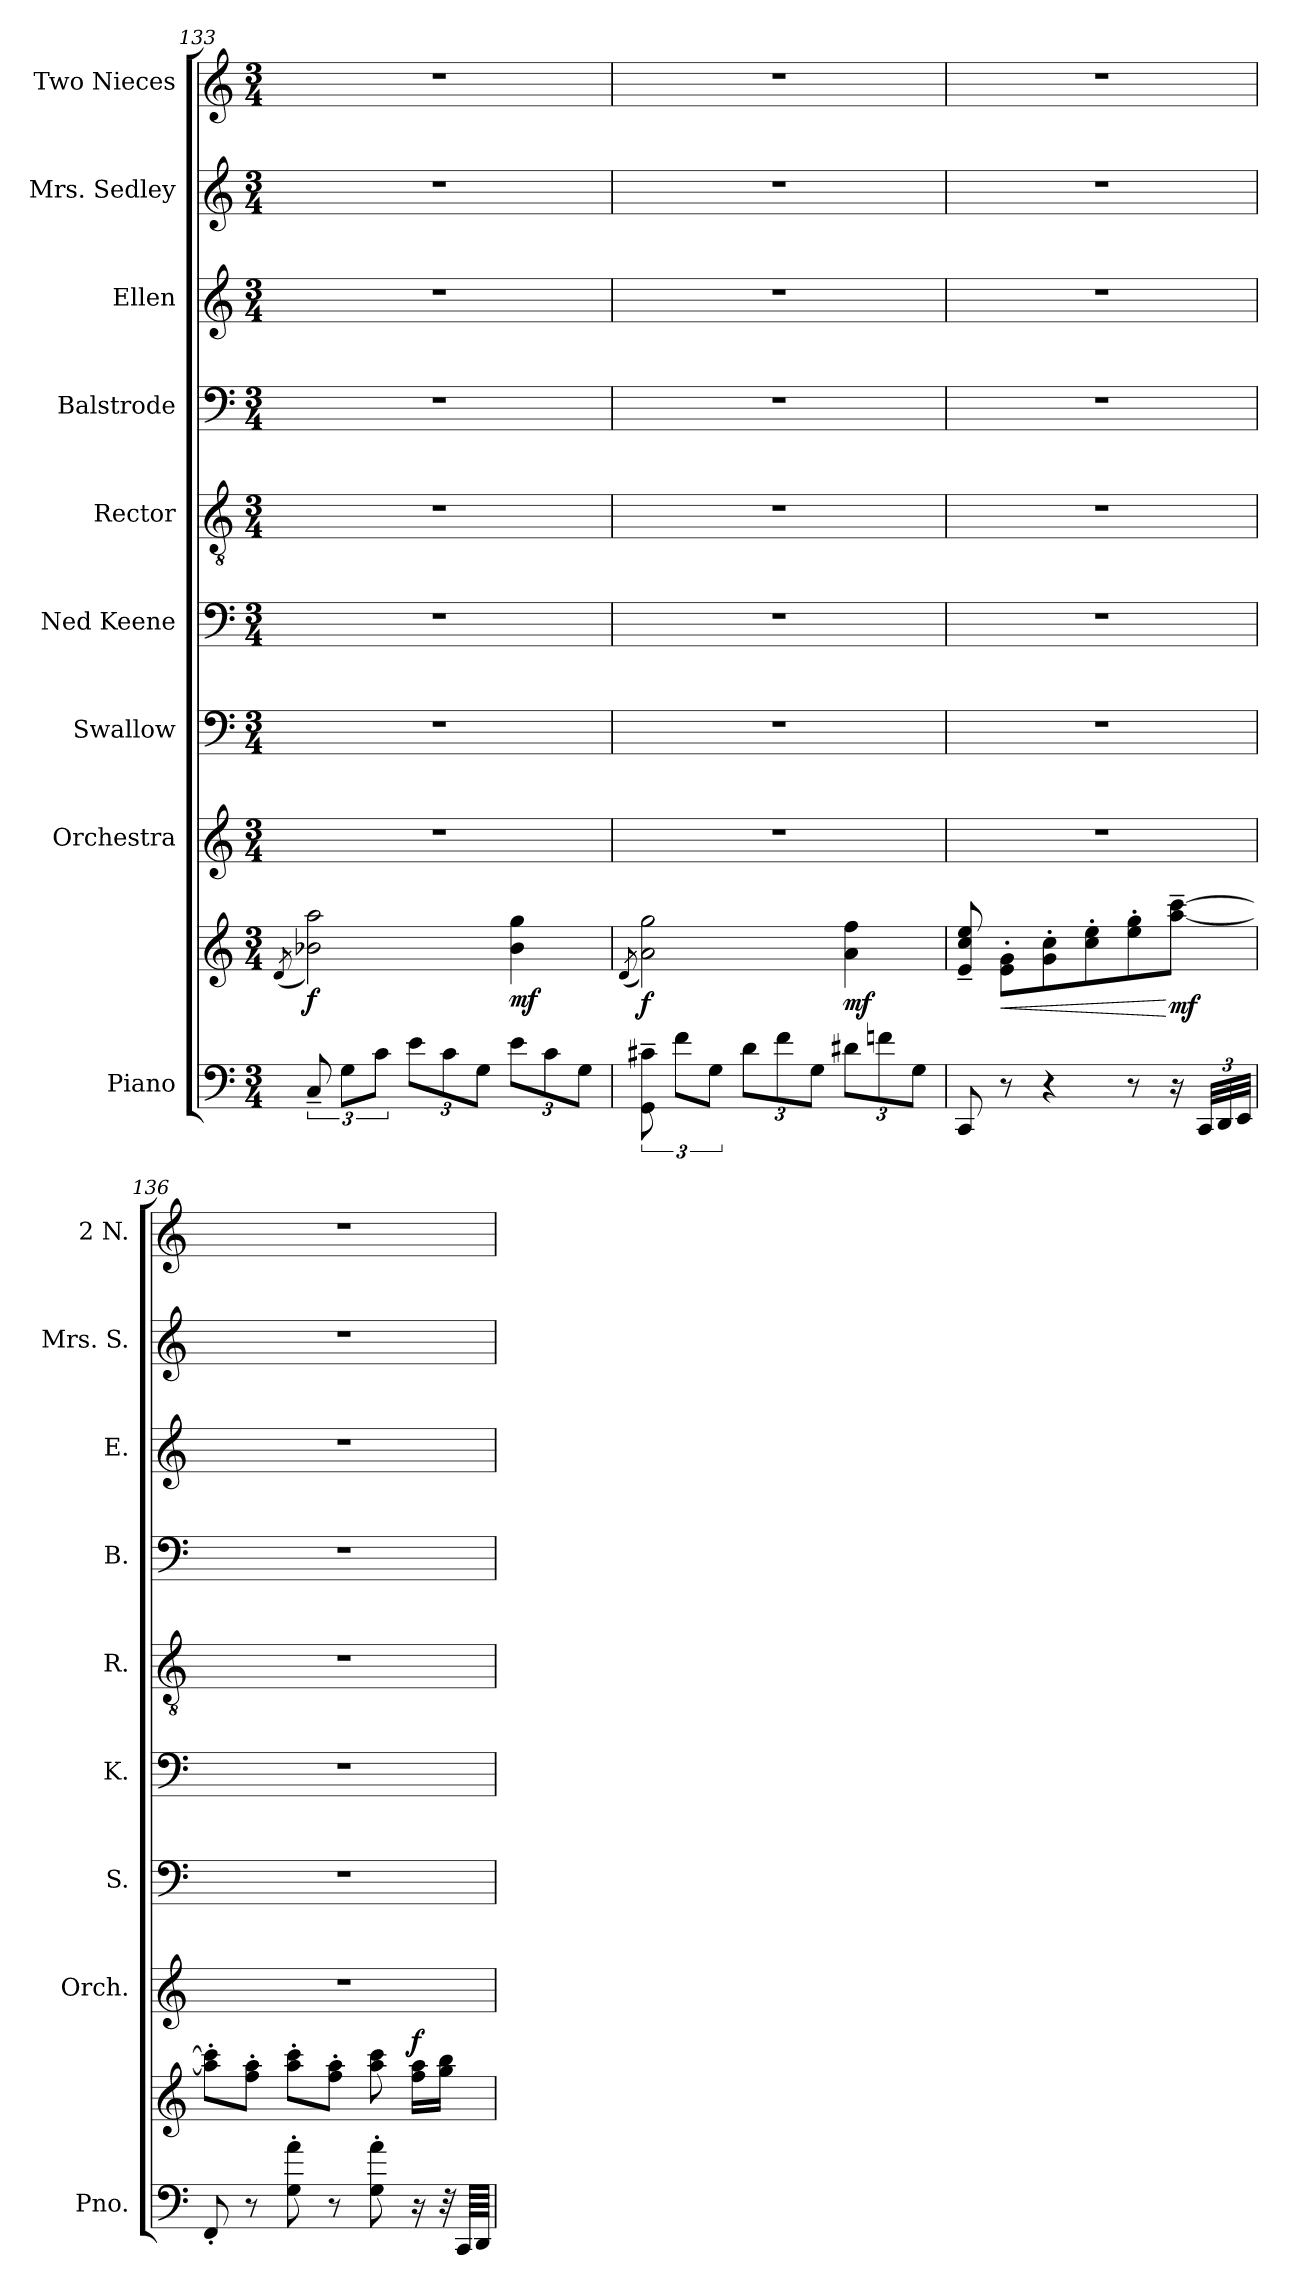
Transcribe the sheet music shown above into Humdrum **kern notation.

**kern	**kern	**dynam	**kern	**kern	**kern	**kern	**kern	**kern	**kern	**kern
*part9	*part9	*part9	*part8	*part7	*part6	*part5	*part4	*part3	*part2	*part1
*staff10	*staff9	*staff9/10	*staff8	*staff7	*staff6	*staff5	*staff4	*staff3	*staff2	*staff1
*I"Piano	*	*	*I"Orchestra	*I"Swallow	*I"Ned Keene	*I"Rector	*I"Balstrode	*I"Ellen	*I"Mrs. Sedley	*I"Two Nieces
*I'Pno.	*	*	*I'Orch.	*I'S.	*I'K.	*I'R.	*I'B.	*I'E.	*I'Mrs. S.	*I'2 N.
!!LO:PB:g=z
*clefF4	*clefG2	*	*clefG2	*clefF4	*clefF4	*clefGv2	*clefF4	*clefG2	*clefG2	*clefG2
*k[]	*k[]	*	*k[]	*k[]	*k[]	*k[]	*k[]	*k[]	*k[]	*k[]
*M3/4	*M3/4	*	*M3/4	*M3/4	*M3/4	*M3/4	*M3/4	*M3/4	*M3/4	*M3/4
=133	=133	=133	=133	=133	=133	=133	=133	=133	=133	=133
.	(<8qd/	.	.	.	.	.	.	.	.	.
!	!	!LO:DY:b	!	!	!	!	!	!	!	!
12C~/	2b-X\ 2aa\)	f	2.r	2.r	2.r	2.r	2.r	2.r	2.r	2.r
12G\L	.	.	.	.	.	.	.	.	.	.
12c\J	.	.	.	.	.	.	.	.	.	.
*Xbrackettup	*	*	*	*	*	*	*	*	*	*
12e\L	.	.	.	.	.	.	.	.	.	.
12c\	.	.	.	.	.	.	.	.	.	.
12G\J	.	.	.	.	.	.	.	.	.	.
!	!	!LO:DY:b	!	!	!	!	!	!	!	!
12e\L	4b-\ 4gg\	mf	.	.	.	.	.	.	.	.
12c\	.	.	.	.	.	.	.	.	.	.
12G\J	.	.	.	.	.	.	.	.	.	.
=134	=134	=134	=134	=134	=134	=134	=134	=134	=134	=134
.	(<8qd/	.	.	.	.	.	.	.	.	.
*brackettup	*	*	*	*	*	*	*	*	*	*
!	!	!LO:DY:b	!	!	!	!	!	!	!	!
12GG\~ 12c#X\~	2a\ 2gg\)	f	2.r	2.r	2.r	2.r	2.r	2.r	2.r	2.r
12f\L	.	.	.	.	.	.	.	.	.	.
12G\J	.	.	.	.	.	.	.	.	.	.
*Xbrackettup	*	*	*	*	*	*	*	*	*	*
12d\L	.	.	.	.	.	.	.	.	.	.
12f\	.	.	.	.	.	.	.	.	.	.
12G\J	.	.	.	.	.	.	.	.	.	.
!	!	!LO:DY:b	!	!	!	!	!	!	!	!
12d#X\L	4a\ 4ff\	mf	.	.	.	.	.	.	.	.
12fn\	.	.	.	.	.	.	.	.	.	.
12G\J	.	.	.	.	.	.	.	.	.	.
=135	=135	=135	=135	=135	=135	=135	=135	=135	=135	=135
8CC/	8e/~ 8cc/~ 8ee/~	.	2.r	2.r	2.r	2.r	2.r	2.r	2.r	2.r
!	!	!LO:HP:b	!	!	!	!	!	!	!	!
8r	8e\' 8g\'L	<	.	.	.	.	.	.	.	.
4r	8g\' 8cc\'	.	.	.	.	.	.	.	.	.
.	8cc\' 8ee\'	.	.	.	.	.	.	.	.	.
8r	8ee\' 8gg\'	.	.	.	.	.	.	.	.	.
!	!	!LO:DY:n=1:b	!	!	!	!	!	!	!	!
16r	[8aa\~ [8ccc\~J	[ mf	.	.	.	.	.	.	.	.
48CC/LLL	.	.	.	.	.	.	.	.	.	.
48DD/	.	.	.	.	.	.	.	.	.	.
48EE/JJJ	.	.	.	.	.	.	.	.	.	.
!!LO:PB:g=z
=136	=136	=136	=136	=136	=136	=136	=136	=136	=136	=136
8FF'/	8aa\]' 8ccc\]'L	.	2.r	2.r	2.r	2.r	2.r	2.r	2.r	2.r
8r	8ff\' 8aa\'J	.	.	.	.	.	.	.	.	.
8G\' 8a\'	8aa\' 8ccc\'L	.	.	.	.	.	.	.	.	.
8r	8ff\' 8aa\'J	.	.	.	.	.	.	.	.	.
8G\' 8a\'	8aa\ 8ccc\	.	.	.	.	.	.	.	.	.
!	!	!LO:DY:a	!	!	!	!	!	!	!	!
16r	16ff\ 16aa\LL	f	.	.	.	.	.	.	.	.
32r	16gg\ 16bb\JJ	.	.	.	.	.	.	.	.	.
64CC/LLLL	.	.	.	.	.	.	.	.	.	.
64DD/JJJJ	.	.	.	.	.	.	.	.	.	.
=	=	=	=	=	=	=	=	=	=	=
*-	*-	*-	*-	*-	*-	*-	*-	*-	*-	*-
